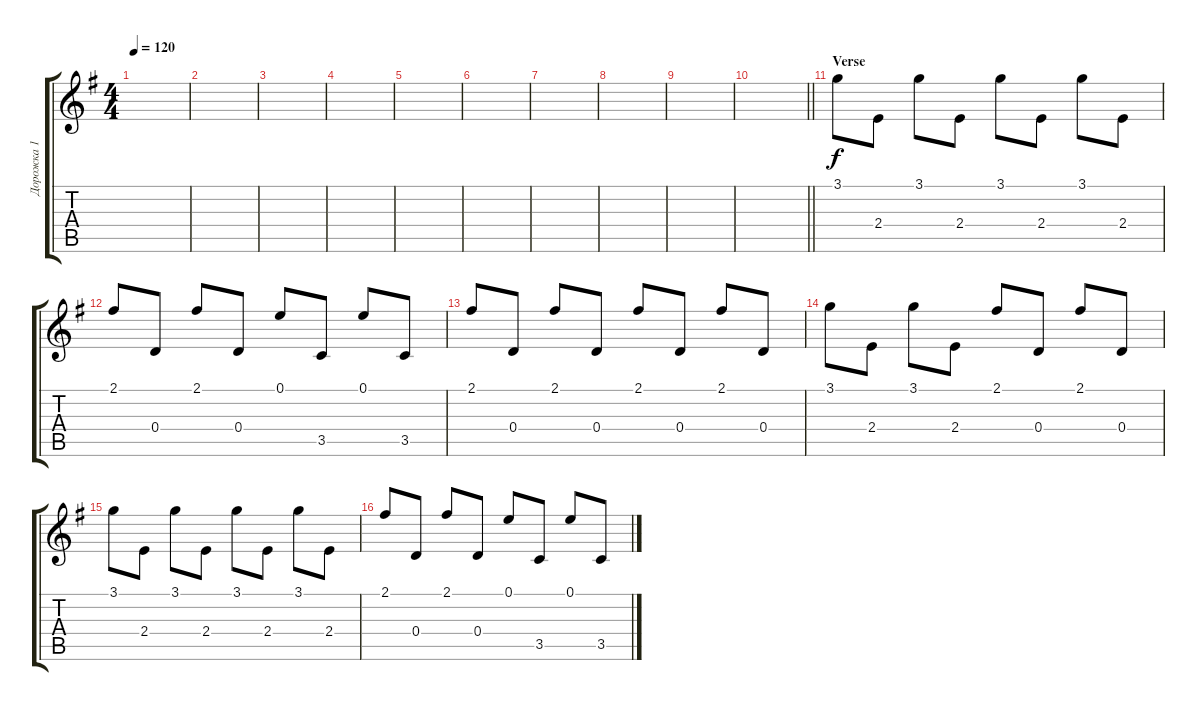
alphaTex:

\track ("Дорожка 1" "Дорожка 1") {instrument electricguitarclean}
\staff {score tabs}
\tuning (E4 B3 G3 D3 A2 E2) {hide}
\ts (4 4)
\tempo 120
\clef g2
\ks g
|
|
|
|
|
|
|
|
|
\barLineRight lightlight
|
\section ("" "Verse")
3.1.8 2.4.8 3.1.8 2.4.8 3.1.8 2.4.8 3.1.8 2.4.8 |
2.1.8 0.4.8 2.1.8 0.4.8 0.1.8 3.5.8 0.1.8 3.5.8 |
2.1.8 0.4.8 2.1.8 0.4.8 2.1.8 0.4.8 2.1.8 0.4.8 |
3.1.8 2.4.8 3.1.8 2.4.8 2.1.8 0.4.8 2.1.8 0.4.8 |
3.1.8 2.4.8 3.1.8 2.4.8 3.1.8 2.4.8 3.1.8 2.4.8 |
2.1.8 0.4.8 2.1.8 0.4.8 0.1.8 3.5.8 0.1.8 3.5.8
